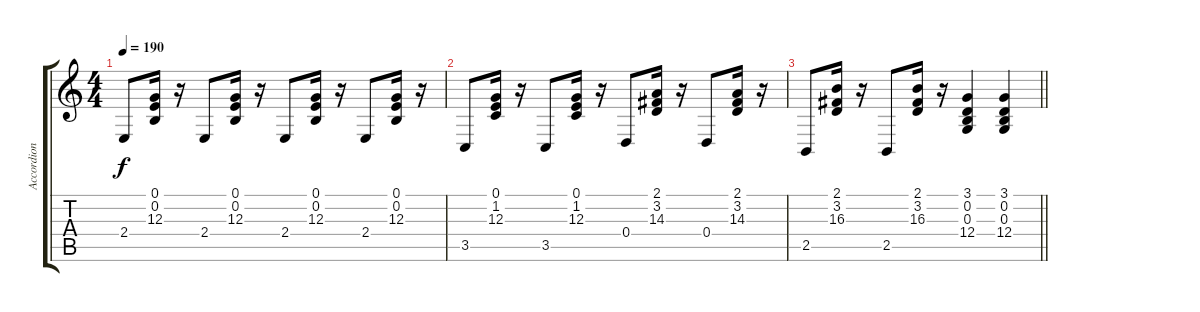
\track ("Accordion" "Accordion") {instrument accordion}
\staff {score tabs}
\tuning (E4 B3 G3 D3 A2 E2) {hide}
\ts (4 4)
\tempo 190
\clef g2
\ks c
2.4.8{dy f} (0.1 0.2 12.3).16 r.16 2.4.8 (0.1 0.2 12.3).16 r.16 2.4.8 (0.1 0.2 12.3).16 r.16 2.4.8 (0.1 0.2 12.3).16 r.16 |
3.5.8 (0.1 1.2 12.3).16 r.16 3.5.8 (0.1 1.2 12.3).16 r.16 0.4.8 (2.1 3.2 14.3).16 r.16 0.4.8 (2.1 3.2 14.3).16 r.16 |
\barLineRight lightlight
2.5.8 (2.1 3.2 16.3).16 r.16 2.5.8 (2.1 3.2 16.3).16 r.16 (3.1 0.2 0.3 12.4).4 (3.1 0.2 0.3 12.4).4
